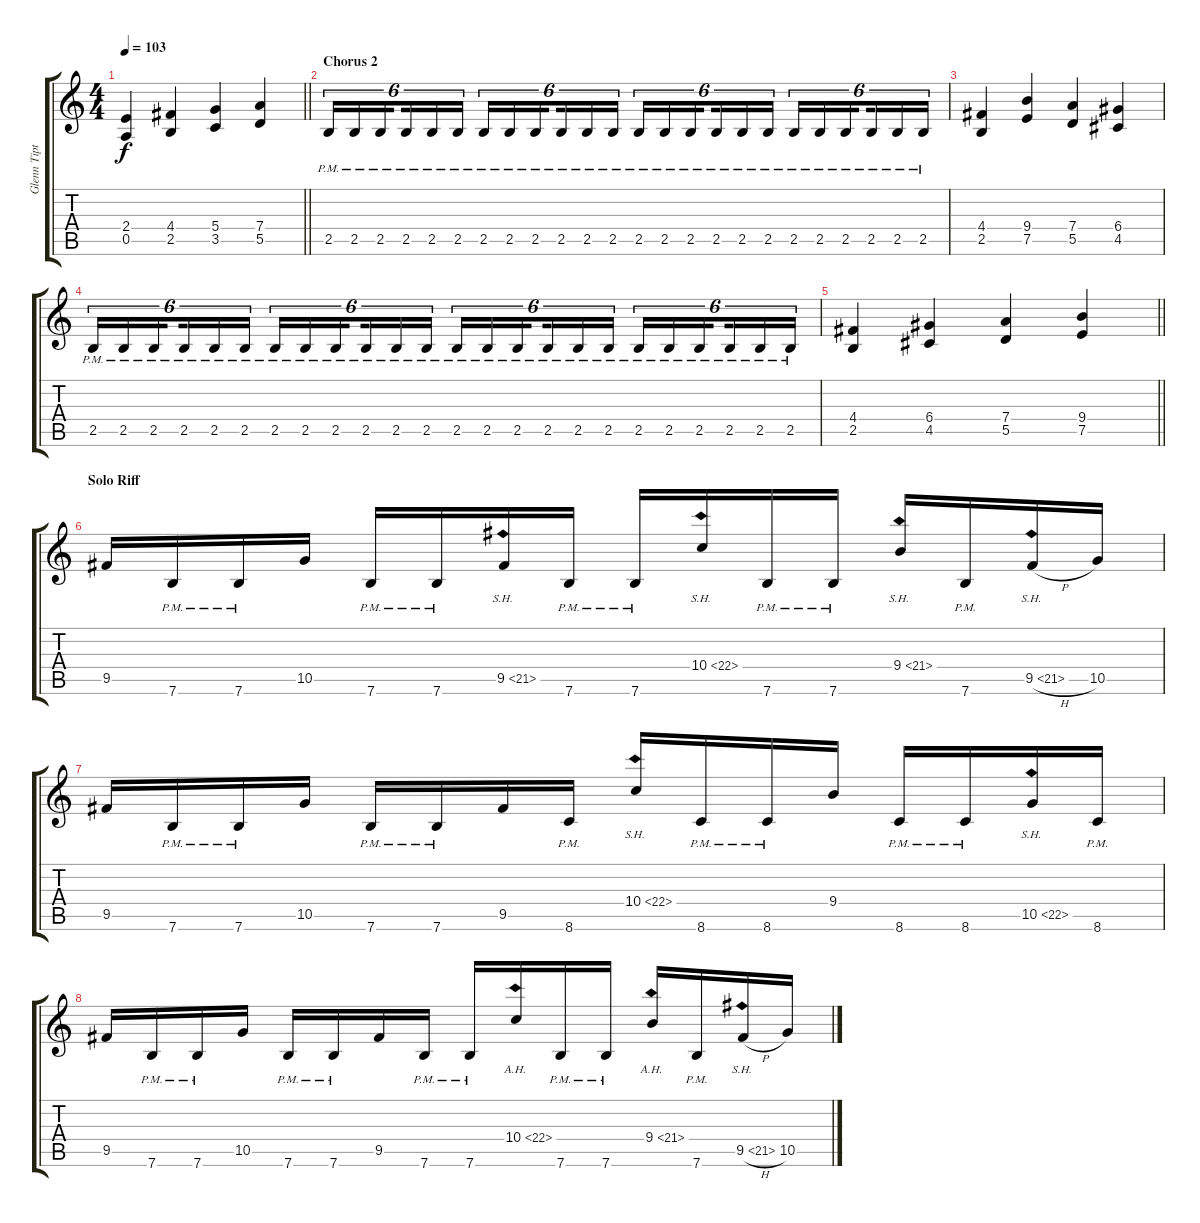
\track ("Glenn Tipton" "Glenn Tipt") {instrument distortionguitar}
\staff {score tabs}
\tuning (E4 B3 G3 D3 A2 E2) {hide}
\ts (4 4)
\tempo 103
\clef g2
\barLineRight lightlight
\ks c
(2.4 0.5).4{dy f} (4.4 2.5).4 (5.4 3.5).4 (7.4 5.5).4 |
\section ("" "Chorus 2")
2.5{pm}.16{tu (6 4)} 2.5{pm}.16{tu (6 4)} 2.5{pm}.16{tu (6 4) beam splitsecondary} 2.5{pm}.16{tu (6 4)} 2.5{pm}.16{tu (6 4)} 2.5{pm}.16{tu (6 4)} 2.5{pm}.16{tu (6 4)} 2.5{pm}.16{tu (6 4)} 2.5{pm}.16{tu (6 4) beam splitsecondary} 2.5{pm}.16{tu (6 4)} 2.5{pm}.16{tu (6 4)} 2.5{pm}.16{tu (6 4)} 2.5{pm}.16{tu (6 4)} 2.5{pm}.16{tu (6 4)} 2.5{pm}.16{tu (6 4) beam splitsecondary} 2.5{pm}.16{tu (6 4)} 2.5{pm}.16{tu (6 4)} 2.5{pm}.16{tu (6 4)} 2.5{pm}.16{tu (6 4)} 2.5{pm}.16{tu (6 4)} 2.5{pm}.16{tu (6 4) beam splitsecondary} 2.5{pm}.16{tu (6 4)} 2.5{pm}.16{tu (6 4)} 2.5{pm}.16{tu (6 4)} |
(4.4 2.5).4 (9.4 7.5).4 (7.4 5.5).4 (6.4 4.5).4 |
2.5{pm}.16{tu (6 4)} 2.5{pm}.16{tu (6 4)} 2.5{pm}.16{tu (6 4) beam splitsecondary} 2.5{pm}.16{tu (6 4)} 2.5{pm}.16{tu (6 4)} 2.5{pm}.16{tu (6 4)} 2.5{pm}.16{tu (6 4)} 2.5{pm}.16{tu (6 4)} 2.5{pm}.16{tu (6 4) beam splitsecondary} 2.5{pm}.16{tu (6 4)} 2.5{pm}.16{tu (6 4)} 2.5{pm}.16{tu (6 4)} 2.5{pm}.16{tu (6 4)} 2.5{pm}.16{tu (6 4)} 2.5{pm}.16{tu (6 4) beam splitsecondary} 2.5{pm}.16{tu (6 4)} 2.5{pm}.16{tu (6 4)} 2.5{pm}.16{tu (6 4)} 2.5{pm}.16{tu (6 4)} 2.5{pm}.16{tu (6 4)} 2.5{pm}.16{tu (6 4) beam splitsecondary} 2.5{pm}.16{tu (6 4)} 2.5{pm}.16{tu (6 4)} 2.5{pm}.16{tu (6 4)} |
\barLineRight lightlight
(4.4 2.5).4 (6.4 4.5).4 (7.4 5.5).4 (9.4 7.5).4 |
\section ("" "Solo Riff")
9.5.16 7.6{pm}.16 7.6{pm}.16 10.5.16 7.6{pm}.16 7.6{pm}.16 9.5{sh 12}.16 7.6{pm}.16 7.6{pm}.16 10.4{sh 12}.16 7.6{pm}.16 7.6{pm}.16 9.4{sh 12}.16 7.6{pm}.16 9.5{sh 12 h}.16 10.5.16 |
9.5.16 7.6{pm}.16 7.6{pm}.16 10.5.16 7.6{pm}.16 7.6{pm}.16 9.5.16 8.6{pm}.16 10.4{sh 12}.16 8.6{pm}.16 8.6{pm}.16 9.4.16 8.6{pm}.16 8.6{pm}.16 10.5{sh 12}.16 8.6{pm}.16 |
9.5.16 7.6{pm}.16 7.6{pm}.16 10.5.16 7.6{pm}.16 7.6{pm}.16 9.5.16 7.6{pm}.16 7.6{pm}.16 10.4{ah 12}.16 7.6{pm}.16 7.6{pm}.16 9.4{ah 12}.16 7.6{pm}.16 9.5{sh 12 h}.16 10.5.16
